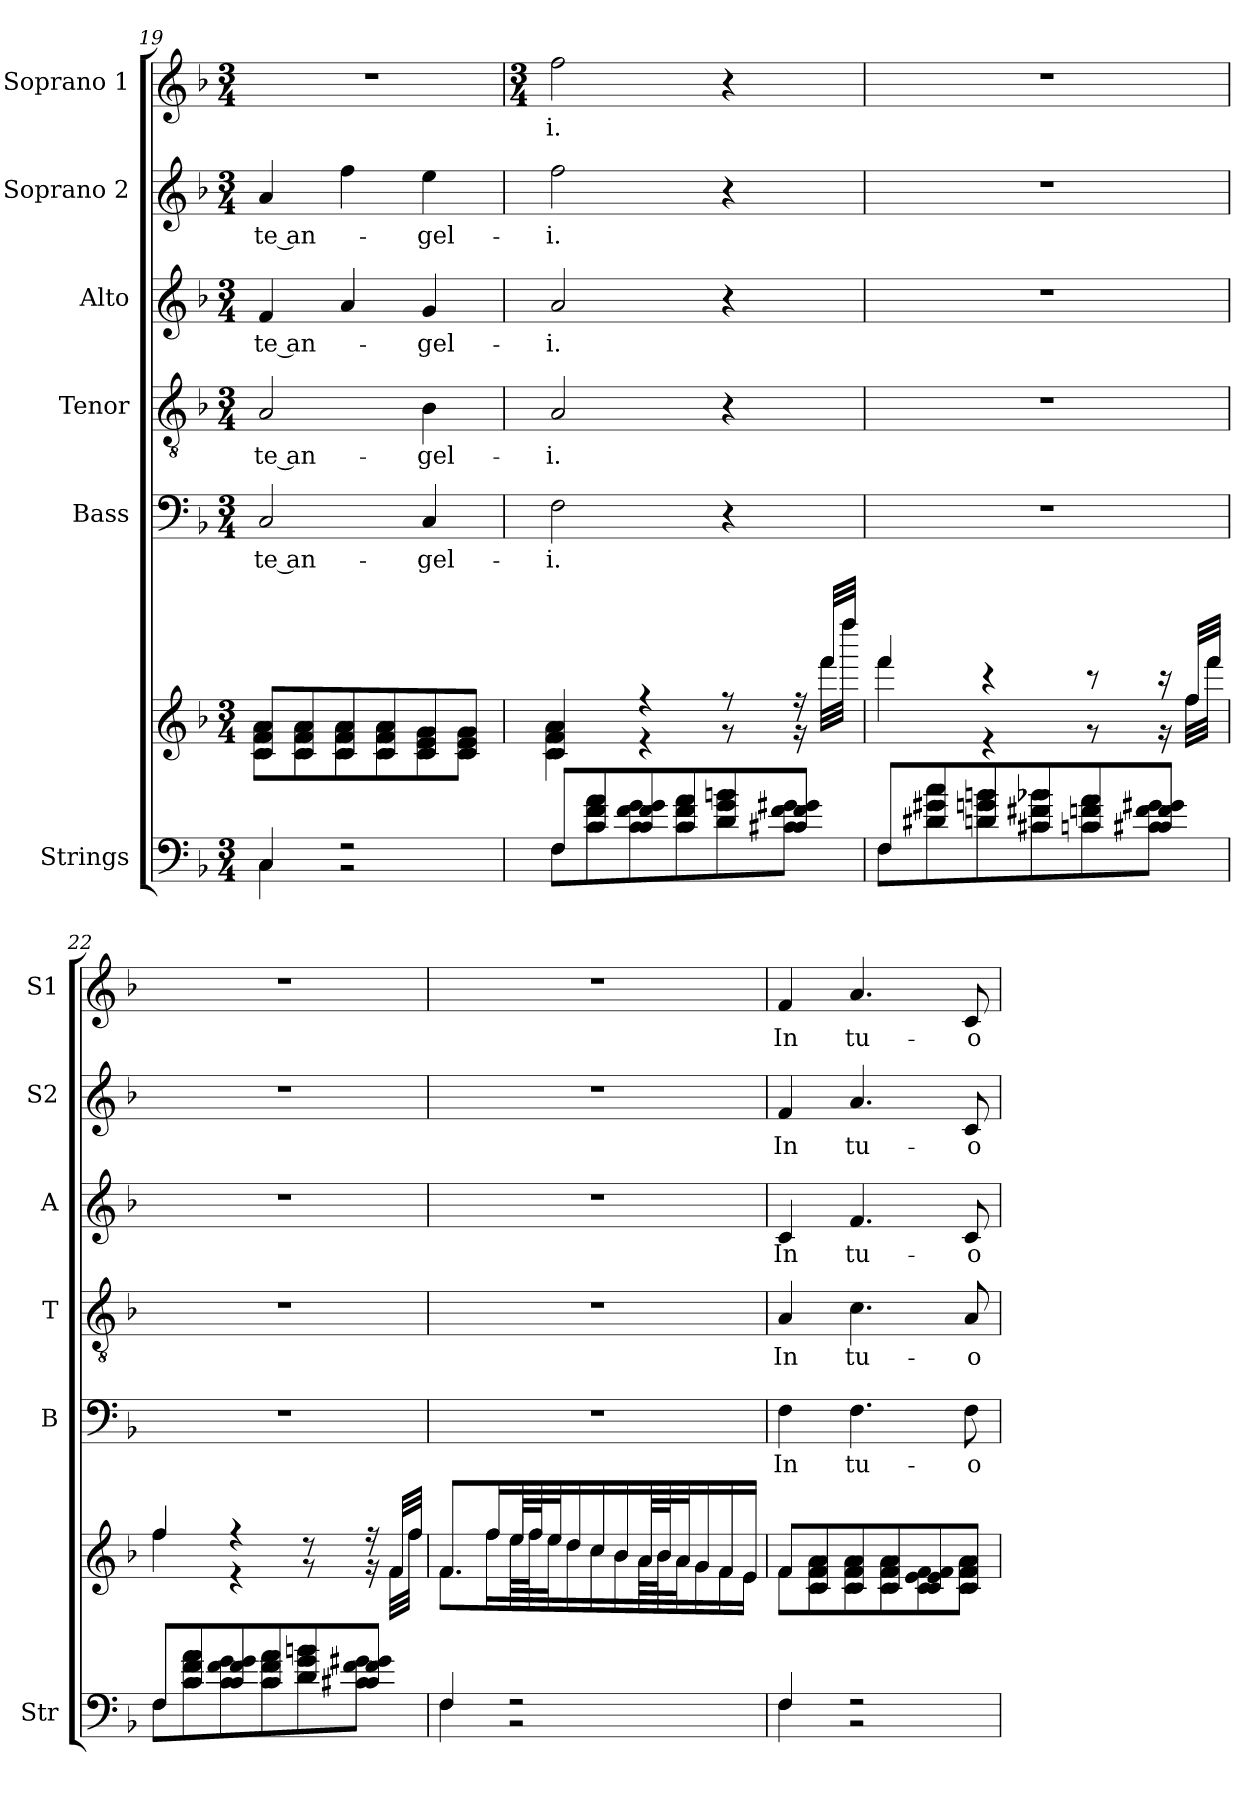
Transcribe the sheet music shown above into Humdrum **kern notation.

**kern	**kern	**kern	**text	**kern	**text	**kern	**text	**kern	**text	**kern	**text
*part6	*part6	*part5	*part5	*part4	*part4	*part3	*part3	*part2	*part2	*part1	*part1
*staff7	*staff6	*staff5	*staff5	*staff4	*staff4	*staff3	*staff3	*staff2	*staff2	*staff1	*staff1
*I"Strings	*	*I"Bass	*	*I"Tenor	*	*I"Alto	*	*I"Soprano 2	*	*I"Soprano 1	*
*I'Str	*	*I'B	*	*I'T	*	*I'A	*	*I'S2	*	*I'S1	*
*clefF4	*clefG2	*clefF4	*	*clefGv2	*	*clefG2	*	*clefG2	*	*clefG2	*
*k[b-]	*k[b-]	*k[b-]	*	*k[b-]	*	*k[b-]	*	*k[b-]	*	*k[b-]	*
*F:	*F:	*F:	*	*F:	*	*F:	*	*F:	*	*F:	*
*M3/4	*M3/4	*M3/4	*	*M3/4	*	*M3/4	*	*M3/4	*	*M3/4	*
=19	=19	=19	=19	=19	=19	=19	=19	=19	=19	=19	=19
*^	*^	*	*	*	*	*	*	*	*	*	*
!	!	!	!	!	!LO:LY:b	!	!LO:LY:b	!	!LO:LY:b	!	!LO:LY:b	!	!
4C/	4C\	8c/ 8f/ 8a/L	8c\ 8f\ 8a\L	2C/	te an-	2A/	te an-	4f/	te an-	4a/	te an-	2.r	.
.	.	8c/ 8f/ 8a/	8c\ 8f\ 8a\	.	.	.	.	.	.	.	.	.	.
2r	2r	8c/ 8f/ 8a/	8c\ 8f\ 8a\	.	.	.	.	4a/	.	4ff\	.	.	.
.	.	8c/ 8f/ 8a/	8c\ 8f\ 8a\	.	.	.	.	.	.	.	.	.	.
!	!	!	!	!	!LO:LY:b	!	!LO:LY:b	!	!LO:LY:b	!	!LO:LY:b	!	!
.	.	8c/ 8e/ 8g/	8c\ 8e\ 8g\	4C/	-gel-	4B-\	-gel-	4g/	-gel-	4ee\	-gel-	.	.
.	.	8c/ 8e/ 8g/J	8c\ 8e\ 8g\J	.	.	.	.	.	.	.	.	.	.
=20	=20	=20	=20	=20	=20	=20	=20	=20	=20	=20	=20	=20	=20
*	*	*	*	*	*	*	*	*	*	*	*	*M3/4	*
!	!	!	!	!	!LO:LY:b	!	!LO:LY:b	!	!LO:LY:b	!	!LO:LY:b	!	!LO:LY:b
8F/L	8F\L	4c/ 4f/ 4a/	4c\ 4f\ 4a\	2F\	-i.	2A/	-i.	2a/	-i.	2ff\	-i.	2ff\	i.
8c/ 8f/ 8a/	8c\ 8f\ 8a\	.	.	.	.	.	.	.	.	.	.	.	.
8c/ 8f/ 8g/	8c\ 8f\ 8g\	4r	4r	.	.	.	.	.	.	.	.	.	.
8c/ 8f/ 8a/	8c\ 8f\ 8a\	.	.	.	.	.	.	.	.	.	.	.	.
8d/ 8g/ 8bn/	8d\ 8g\ 8b\	8r	8r	4r	.	4r	.	4r	.	4r	.	4r	.
8c#X/ 8f/ 8g#X/J	8c#\ 8f\ 8g#\J	16r	16r	.	.	.	.	.	.	.	.	.	.
.	.	32fff/LLL	32fff\LLL	.	.	.	.	.	.	.	.	.	.
.	.	32ffff/JJJ	32ffff\JJJ	.	.	.	.	.	.	.	.	.	.
!!LO:LB:g=z
=21	=21	=21	=21	=21	=21	=21	=21	=21	=21	=21	=21	=21	=21
8F/L	8F\L	4fff/	4fff\	2.r	.	2.r	.	2.r	.	2.r	.	2.r	.
8d#X/ 8g#X/ 8cc/	8d#\ 8g#\ 8cc\	.	.	.	.	.	.	.	.	.	.	.	.
8dn/ 8gn/ 8bn/	8d\ 8g\ 8b\	4r	4r	.	.	.	.	.	.	.	.	.	.
8c#X/ 8f#X/ 8b-X/	8c#\ 8f#\ 8b-\	.	.	.	.	.	.	.	.	.	.	.	.
8cn/ 8fn/ 8a/	8c\ 8f\ 8a\	8r	8r	.	.	.	.	.	.	.	.	.	.
8c#X/ 8f/ 8g#X/J	8c#\ 8f\ 8g#\J	16r	16r	.	.	.	.	.	.	.	.	.	.
.	.	32ff/LLL	32ff\LLL	.	.	.	.	.	.	.	.	.	.
.	.	32fff/JJJ	32fff\JJJ	.	.	.	.	.	.	.	.	.	.
=22	=22	=22	=22	=22	=22	=22	=22	=22	=22	=22	=22	=22	=22
8F/L	8F\L	4ff/	4ff\	2.r	.	2.r	.	2.r	.	2.r	.	2.r	.
8c/ 8f/ 8a/	8c\ 8f\ 8a\	.	.	.	.	.	.	.	.	.	.	.	.
8c/ 8f/ 8g/	8c\ 8f\ 8g\	4r	4r	.	.	.	.	.	.	.	.	.	.
8c/ 8f/ 8a/	8c\ 8f\ 8a\	.	.	.	.	.	.	.	.	.	.	.	.
8d/ 8g/ 8bn/	8d\ 8g\ 8b\	8r	8r	.	.	.	.	.	.	.	.	.	.
8c#X/ 8f/ 8g#X/J	8c#\ 8f\ 8g#\J	16r	16r	.	.	.	.	.	.	.	.	.	.
.	.	32f/LLL	32f\LLL	.	.	.	.	.	.	.	.	.	.
.	.	32ff/JJJ	32ff\JJJ	.	.	.	.	.	.	.	.	.	.
!!LO:PB:g=z
=23	=23	=23	=23	=23	=23	=23	=23	=23	=23	=23	=23	=23	=23
4F/	4F\	8.f/L	8.f\L	2.r	.	2.r	.	2.r	.	2.r	.	2.r	.
.	.	16ff/L	16ff\L	.	.	.	.	.	.	.	.	.	.
2r	2r	64ee/LL	64ee\LL	.	.	.	.	.	.	.	.	.	.
.	.	64ff/J	64ff\J	.	.	.	.	.	.	.	.	.	.
.	.	32ee/J	32ee\J	.	.	.	.	.	.	.	.	.	.
.	.	16dd/	16dd\	.	.	.	.	.	.	.	.	.	.
.	.	16cc/	16cc\	.	.	.	.	.	.	.	.	.	.
.	.	16b-/	16b-\	.	.	.	.	.	.	.	.	.	.
.	.	64a/LL	64a\LL	.	.	.	.	.	.	.	.	.	.
.	.	64b-/J	64b-\J	.	.	.	.	.	.	.	.	.	.
.	.	32a/J	32a\J	.	.	.	.	.	.	.	.	.	.
.	.	16g/	16g\	.	.	.	.	.	.	.	.	.	.
.	.	16f/	16f\	.	.	.	.	.	.	.	.	.	.
.	.	16e/JJ	16e\JJ	.	.	.	.	.	.	.	.	.	.
=24	=24	=24	=24	=24	=24	=24	=24	=24	=24	=24	=24	=24	=24
!	!	!	!	!	!LO:LY:b	!	!LO:LY:b	!	!LO:LY:b	!	!LO:LY:b	!	!LO:LY:b
4F/	4F\	8f/L	8f\L	4F\	In	4A/	In	4c/	In	4f/	In	4f/	In
.	.	8c/ 8f/ 8a/	8c\ 8f\ 8a\	.	.	.	.	.	.	.	.	.	.
!	!	!	!	!	!LO:LY:b	!	!LO:LY:b	!	!LO:LY:b	!	!LO:LY:b	!	!LO:LY:b
2r	2r	8c/ 8f/ 8a/	8c\ 8f\ 8a\	4.F\	tu-	4.c\	tu-	4.f/	tu-	4.a/	tu-	4.a/	tu-
.	.	8c/ 8f/ 8a/	8c\ 8f\ 8a\	.	.	.	.	.	.	.	.	.	.
.	.	8c/ 8e/ 8f/	8c\ 8e\ 8f\	.	.	.	.	.	.	.	.	.	.
!	!	!	!	!	!LO:LY:b	!	!LO:LY:b	!	!LO:LY:b	!	!LO:LY:b	!	!LO:LY:b
.	.	8c/ 8f/ 8a/J	8c\ 8f\ 8a\J	8F\	-o	8A/	-o	8c/	-o	8c/	-o	8c/	-o
*v	*v	*	*	*	*	*	*	*	*	*	*	*	*
*	*v	*v	*	*	*	*	*	*	*	*	*	*
=	=	=	=	=	=	=	=	=	=	=	=
*-	*-	*-	*-	*-	*-	*-	*-	*-	*-	*-	*-
